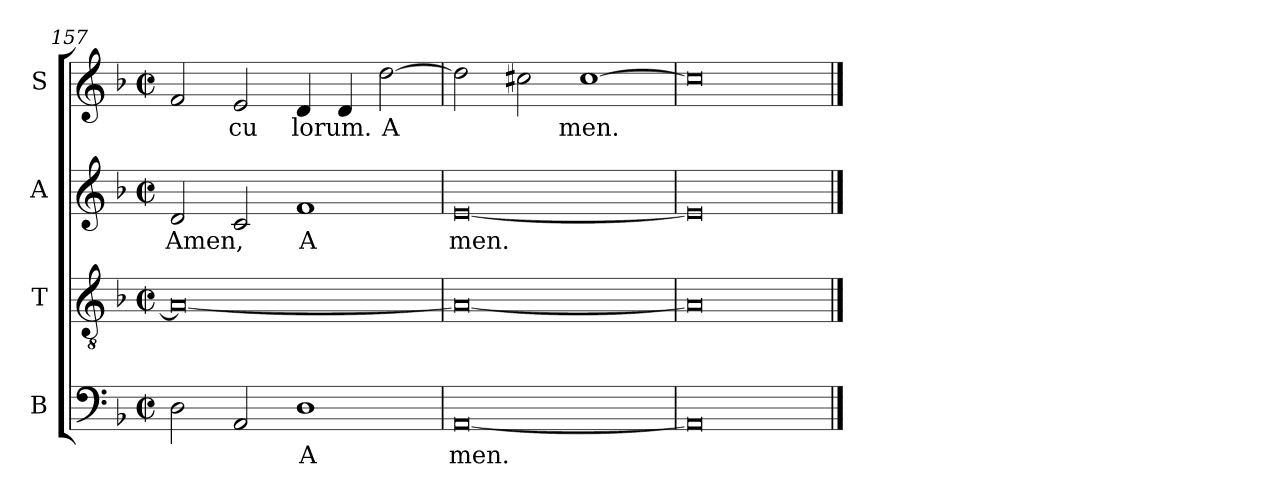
**kern	**text	**kern	**text	**kern	**text	**kern	**text
*part4	*part4	*part3	*part3	*part2	*part2	*part1	*part1
*staff4	*staff4	*staff3	*staff3	*staff2	*staff2	*staff1	*staff1
*I"B	*	*I"T	*	*I"A	*	*I"S	*
*I'B	*	*I'T	*	*I'A	*	*I'S	*
*clefF4	*	*clefGv2	*	*clefG2	*	*clefG2	*
*k[b-]	*	*k[b-]	*	*k[b-]	*	*k[b-]	*
*F:	*	*F:	*	*F:	*	*F:	*
*M2/2	*	*M2/2	*	*M2/2	*	*M2/2	*
*met(c|)	*	*met(c|)	*	*met(c|)	*	*met(c|)	*
=157	=157	=157	=157	=157	=157	=157	=157
!	!LO:LY:b:cj	!	!LO:LY:b:cj	!	!LO:LY:b:cj	!	!LO:LY:b:cj
2D\	.	0A_<	.	2d/	Amen,	2f/	.
!	!LO:LY:b:cj	!	!	!	!LO:LY:b:cj	!	!LO:LY:b:cj
2AA/	.	.	.	2c/	.	2e/	cu
!	!LO:LY:b:cj	!	!	!	!LO:LY:b:cj	!	!LO:LY:b:cj
1D	A	.	.	1f	A	4d/	lorum.
!	!	!	!	!	!	!	!LO:LY:b:cj
.	.	.	.	.	.	4d/	.
!	!	!	!	!	!	!	!LO:LY:b:cj
.	.	.	.	.	.	[>2dd\	A
=158	=158	=158	=158	=158	=158	=158	=158
!	!LO:LY:b:cj	!	!LO:LY:b:cj	!	!LO:LY:b:cj	!	!LO:LY:b:cj
[<0AA	men.	0A_<	.	[<0e	men.	2dd\]	.
!	!	!	!	!	!	!	!LO:LY:b:cj
.	.	.	.	.	.	2cc#X\	.
!	!	!	!	!	!	!	!LO:LY:b:cj
.	.	.	.	.	.	[>1cc#	men.
=159	=159	=159	=159	=159	=159	=159	=159
!	!LO:LY:b:cj	!	!LO:LY:b:cj	!	!LO:LY:b:cj	!	!LO:LY:b:cj
0AA]	.	0A]	.	0e]	.	0cc#]	.
==	==	==	==	==	==	==	==
*-	*-	*-	*-	*-	*-	*-	*-
